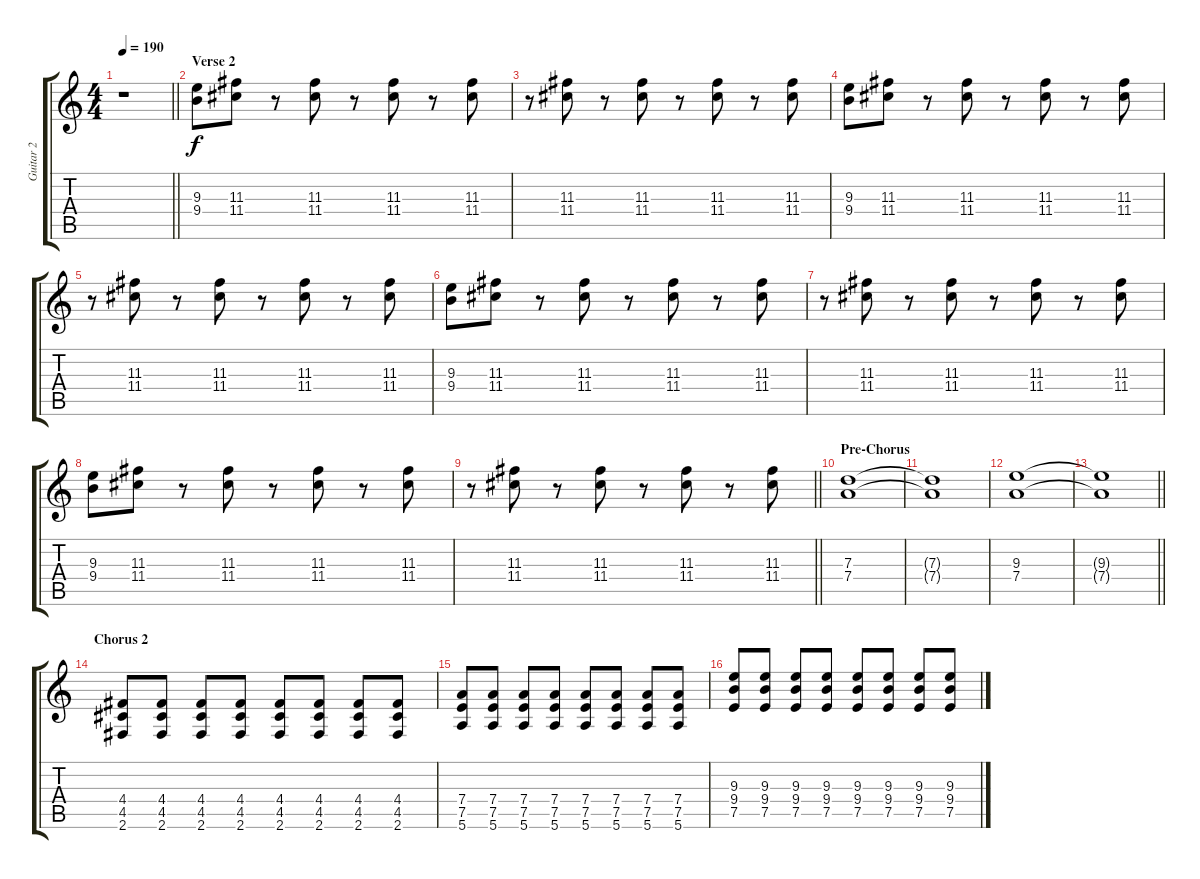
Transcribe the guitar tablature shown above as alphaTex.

\track ("Guitar 2" "Guitar 2") {instrument distortionguitar}
\staff {score tabs}
\tuning (E4 B3 G3 D3 A2 E2) {hide}
\ts (4 4)
\tempo 190
\clef g2
\barLineRight lightlight
\ks c
r.1{dy f} |
\section ("" "Verse 2")
(9.3 9.4).8{volume 13 balance 16} (11.3 11.4).8 r.8 (11.3 11.4).8 r.8 (11.3 11.4).8 r.8 (11.3 11.4).8 |
r.8 (11.3 11.4).8 r.8 (11.3 11.4).8 r.8 (11.3 11.4).8 r.8 (11.3 11.4).8 |
(9.3 9.4).8 (11.3 11.4).8 r.8 (11.3 11.4).8 r.8 (11.3 11.4).8 r.8 (11.3 11.4).8 |
r.8 (11.3 11.4).8 r.8 (11.3 11.4).8 r.8 (11.3 11.4).8 r.8 (11.3 11.4).8 |
(9.3 9.4).8 (11.3 11.4).8 r.8 (11.3 11.4).8 r.8 (11.3 11.4).8 r.8 (11.3 11.4).8 |
r.8 (11.3 11.4).8 r.8 (11.3 11.4).8 r.8 (11.3 11.4).8 r.8 (11.3 11.4).8 |
(9.3 9.4).8 (11.3 11.4).8 r.8 (11.3 11.4).8 r.8 (11.3 11.4).8 r.8 (11.3 11.4).8 |
\barLineRight lightlight
r.8 (11.3 11.4).8 r.8 (11.3 11.4).8 r.8 (11.3 11.4).8 r.8 (11.3 11.4).8 |
\section ("" "Pre-Chorus")
(7.3 7.4).1 |
(7.3{t} 7.4{t}).1 |
(9.3 7.4).1 |
\barLineRight lightlight
(9.3{t} 7.4{t}).1 |
\section ("" "Chorus 2")
(4.4 4.5 2.6).8{volume 12 balance 8} (4.4 4.5 2.6).8 (4.4 4.5 2.6).8 (4.4 4.5 2.6).8 (4.4 4.5 2.6).8 (4.4 4.5 2.6).8 (4.4 4.5 2.6).8 (4.4 4.5 2.6).8 |
(7.4 7.5 5.6).8 (7.4 7.5 5.6).8 (7.4 7.5 5.6).8 (7.4 7.5 5.6).8 (7.4 7.5 5.6).8 (7.4 7.5 5.6).8 (7.4 7.5 5.6).8 (7.4 7.5 5.6).8 |
(9.3 9.4 7.5).8 (9.3 9.4 7.5).8 (9.3 9.4 7.5).8 (9.3 9.4 7.5).8 (9.3 9.4 7.5).8 (9.3 9.4 7.5).8 (9.3 9.4 7.5).8 (9.3 9.4 7.5).8
